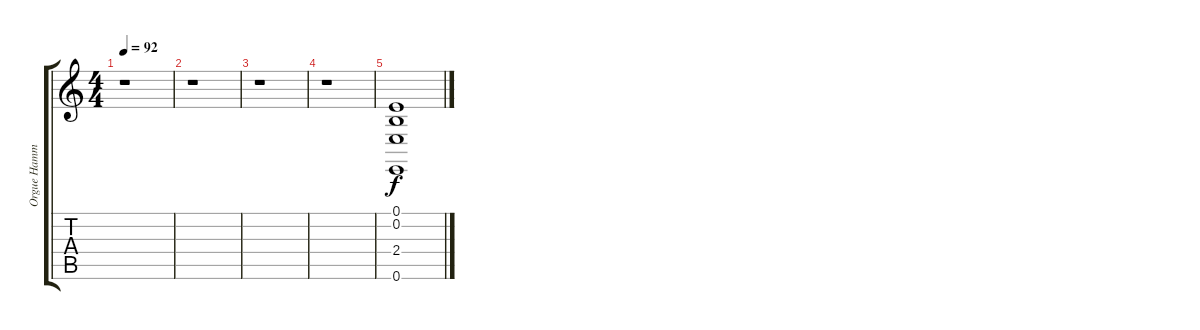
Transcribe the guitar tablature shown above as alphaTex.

\track ("Orgue Hammond" "Orgue Hamm") {instrument drawbarorgan}
\staff {score tabs}
\tuning (E4 B3 G3 D3 A2 E2) {hide}
\ts (4 4)
\tempo 92
\clef g2
\ks c
r.1{dy f} |
r.1 |
r.1 |
r.1 |
(0.1 0.2 2.4 0.6).1{instrument orchestrahit}
